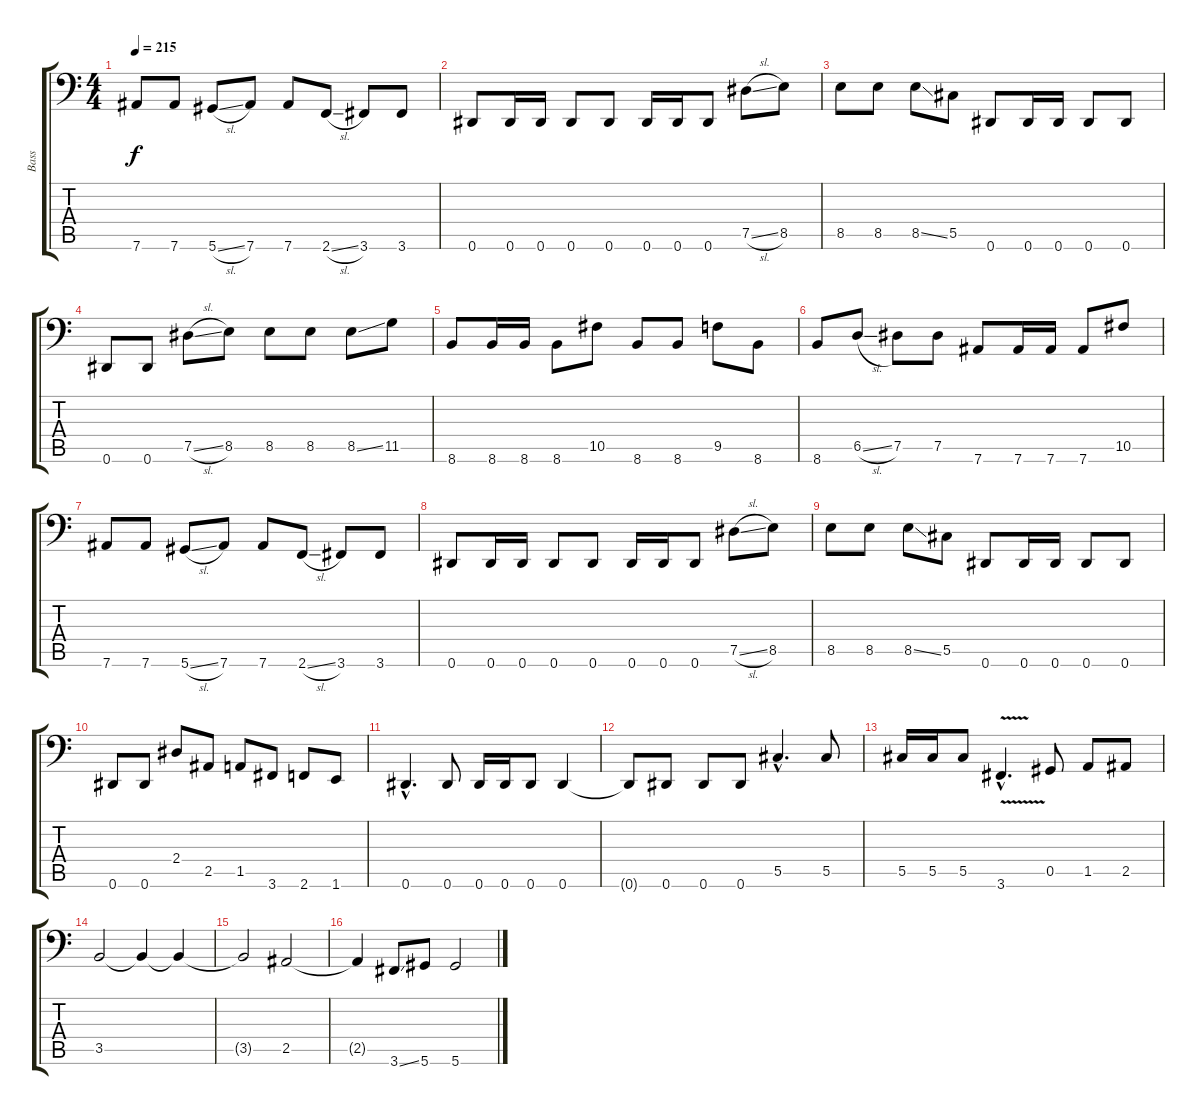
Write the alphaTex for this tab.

\track ("Bass" "Bass") {instrument electricbasspick}
\staff {score tabs}
\tuning (Eb3 Bb2 Gb2 Db2 Ab1 Eb1) {hide}
\ts (4 4)
\tempo 215
\clef f4
\ks c
7.6.8{dy f} 7.6.8 5.6{sl}.8 7.6.8 7.6.8 2.6{sl}.8 3.6.8 3.6.8 |
0.6.8 0.6.16 0.6.16 0.6.8 0.6.8 0.6.16 0.6.16 0.6.8 7.5{sl}.8 8.5.8 |
8.5.8 8.5.8 8.5{ss}.8 5.5.8 0.6.8 0.6.16 0.6.16 0.6.8 0.6.8 |
0.6.8 0.6.8 7.5{sl}.8 8.5.8 8.5.8 8.5.8 8.5{ss}.8 11.5.8 |
8.6.8 8.6.16 8.6.16 8.6.8 10.5.8 8.6.8 8.6.8 9.5.8 8.6.8 |
8.6.8 6.5{sl}.8 7.5.8 7.5.8 7.6.8 7.6.16 7.6.16 7.6.8 10.5.8 |
7.6.8 7.6.8 5.6{sl}.8 7.6.8 7.6.8 2.6{sl}.8 3.6.8 3.6.8 |
0.6.8 0.6.16 0.6.16 0.6.8 0.6.8 0.6.16 0.6.16 0.6.8 7.5{sl}.8 8.5.8 |
8.5.8 8.5.8 8.5{ss}.8 5.5.8 0.6.8 0.6.16 0.6.16 0.6.8 0.6.8 |
0.6.8 0.6.8 2.4.8 2.5.8 1.5.8 3.6.8 2.6.8 1.6.8 |
0.6{hac}.4{d} 0.6.8 0.6.16 0.6.16 0.6.8 0.6.4 |
0.6{t}.8 0.6.8 0.6.8 0.6.8 5.5{hac}.4{d} 5.5.8 |
5.5.16 5.5.16 5.5.8 3.6{v hac}.4{d} 0.5.8 1.5.8 2.5.8 |
3.5.2 3.5{t}.4 3.5{t}.4 |
3.5{t}.2 2.5.2 |
2.5{t}.4 3.6{ss}.8 5.6.8 5.6.2
